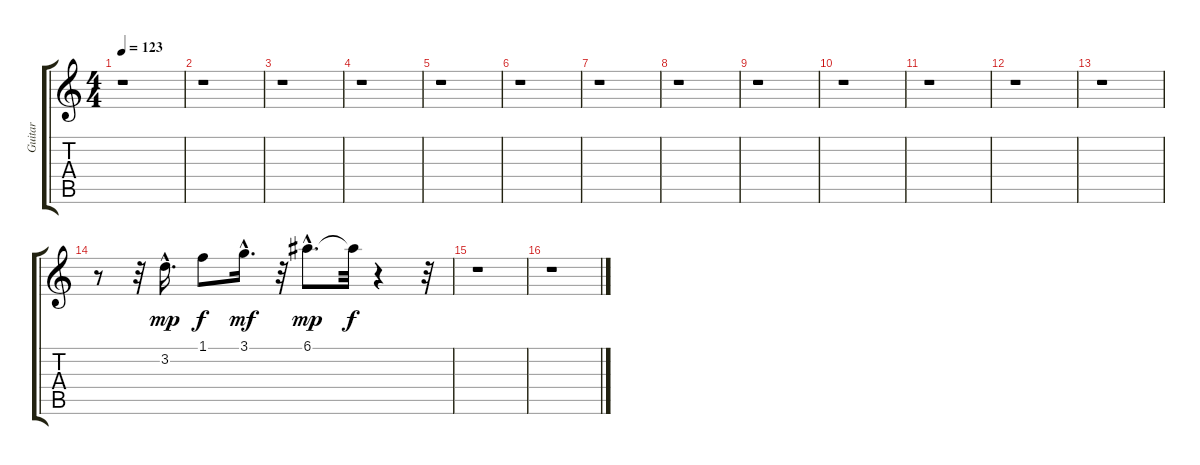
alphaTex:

\track ("Guitar" "Guitar") {instrument electricguitarclean}
\staff {score tabs}
\tuning (E4 B3 G3 D3 A2 E2) {hide}
\ts (4 4)
\tempo 123
\clef g2
\ks c
r.1{dy mp} |
r.1 |
r.1 |
r.1 |
r.1 |
r.1 |
r.1 |
r.1 |
r.1 |
r.1 |
r.1 |
r.1 |
r.1 |
r.8 r.32 3.2{hac}.16{d} 1.1.8{dy f} 3.1{hac}.16{d dy mf} r.32 6.1{hac}.8{d dy mp} 6.1{t}.32{dy f} r.4 r.32 |
r.1 |
r.1
